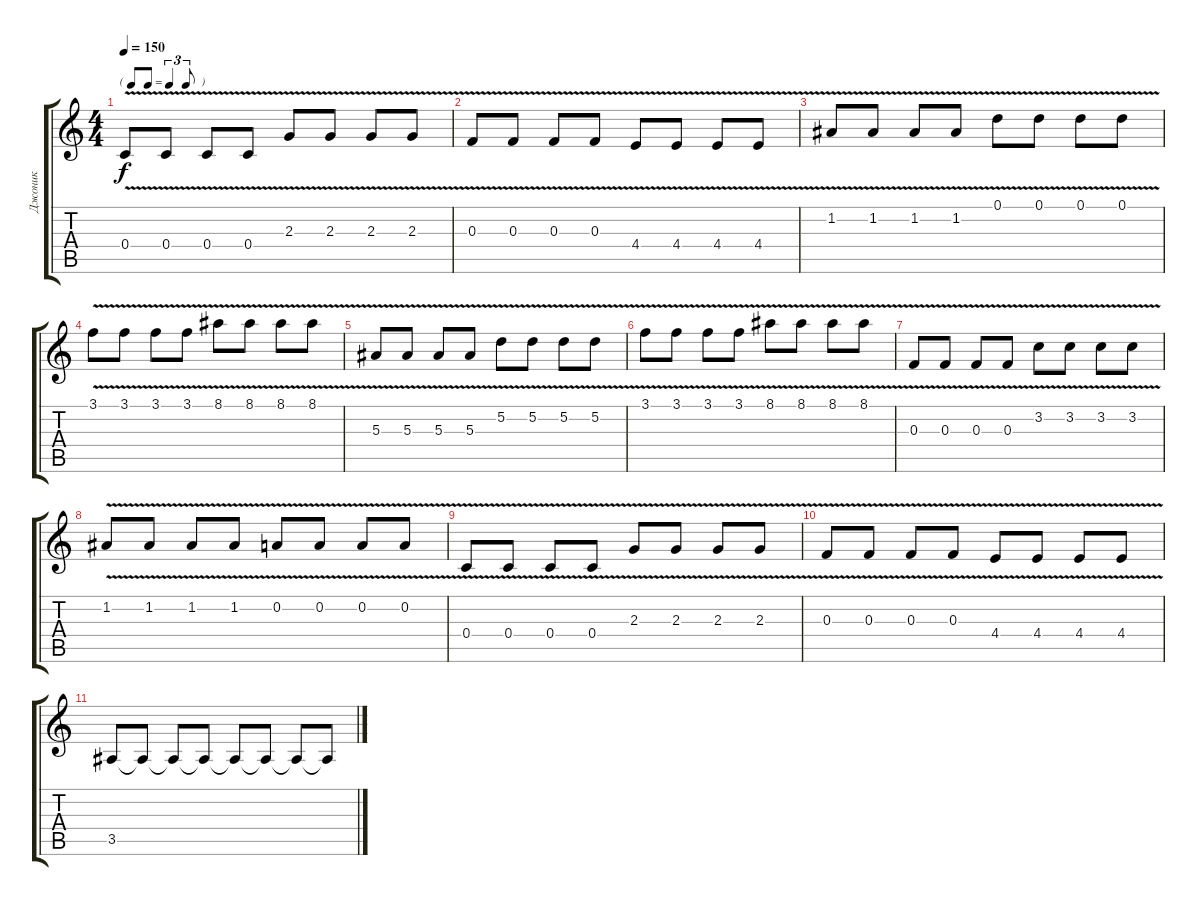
\track ("Джоник " "Джоник ") {instrument distortionguitar}
\staff {score tabs}
\tuning (D4 A3 F3 C3 G2 D2) {hide}
\ts (4 4)
\tf triplet8th
\tempo 150
\clef g2
\ks c
0.4{v}.8{dy f} 0.4{v}.8 0.4{v}.8 0.4{v}.8 2.3{v}.8 2.3{v}.8 2.3{v}.8 2.3{v}.8 |
0.3{v}.8 0.3{v}.8 0.3{v}.8 0.3{v}.8 4.4{v}.8 4.4{v}.8 4.4{v}.8 4.4{v}.8 |
1.2{v}.8 1.2{v}.8 1.2{v}.8 1.2{v}.8 0.1{v}.8 0.1{v}.8 0.1{v}.8 0.1{v}.8 |
3.1{v}.8 3.1{v}.8 3.1{v}.8 3.1{v}.8 8.1{v}.8 8.1{v}.8 8.1{v}.8 8.1{v}.8 |
5.3{v}.8 5.3{v}.8 5.3{v}.8 5.3{v}.8 5.2{v}.8 5.2{v}.8 5.2{v}.8 5.2{v}.8 |
3.1{v}.8 3.1{v}.8 3.1{v}.8 3.1{v}.8 8.1{v}.8 8.1{v}.8 8.1{v}.8 8.1{v}.8 |
0.3{v}.8 0.3{v}.8 0.3{v}.8 0.3{v}.8 3.2{v}.8 3.2{v}.8 3.2{v}.8 3.2{v}.8 |
1.2{v}.8 1.2{v}.8 1.2{v}.8 1.2{v}.8 0.2{v}.8 0.2{v}.8 0.2{v}.8 0.2{v}.8 |
0.4{v}.8 0.4{v}.8 0.4{v}.8 0.4{v}.8 2.3{v}.8 2.3{v}.8 2.3{v}.8 2.3{v}.8 |
0.3{v}.8 0.3{v}.8 0.3{v}.8 0.3{v}.8 4.4{v}.8 4.4{v}.8 4.4{v}.8 4.4{v}.8 |
3.5.8{volume 12} 3.5{t}.8{volume 11} 3.5{t}.8{volume 10} 3.5{t}.8{volume 9} 3.5{t}.8{volume 8} 3.5{t}.8{volume 7} 3.5{t}.8{volume 7} 3.5{t}.8{volume 6}
